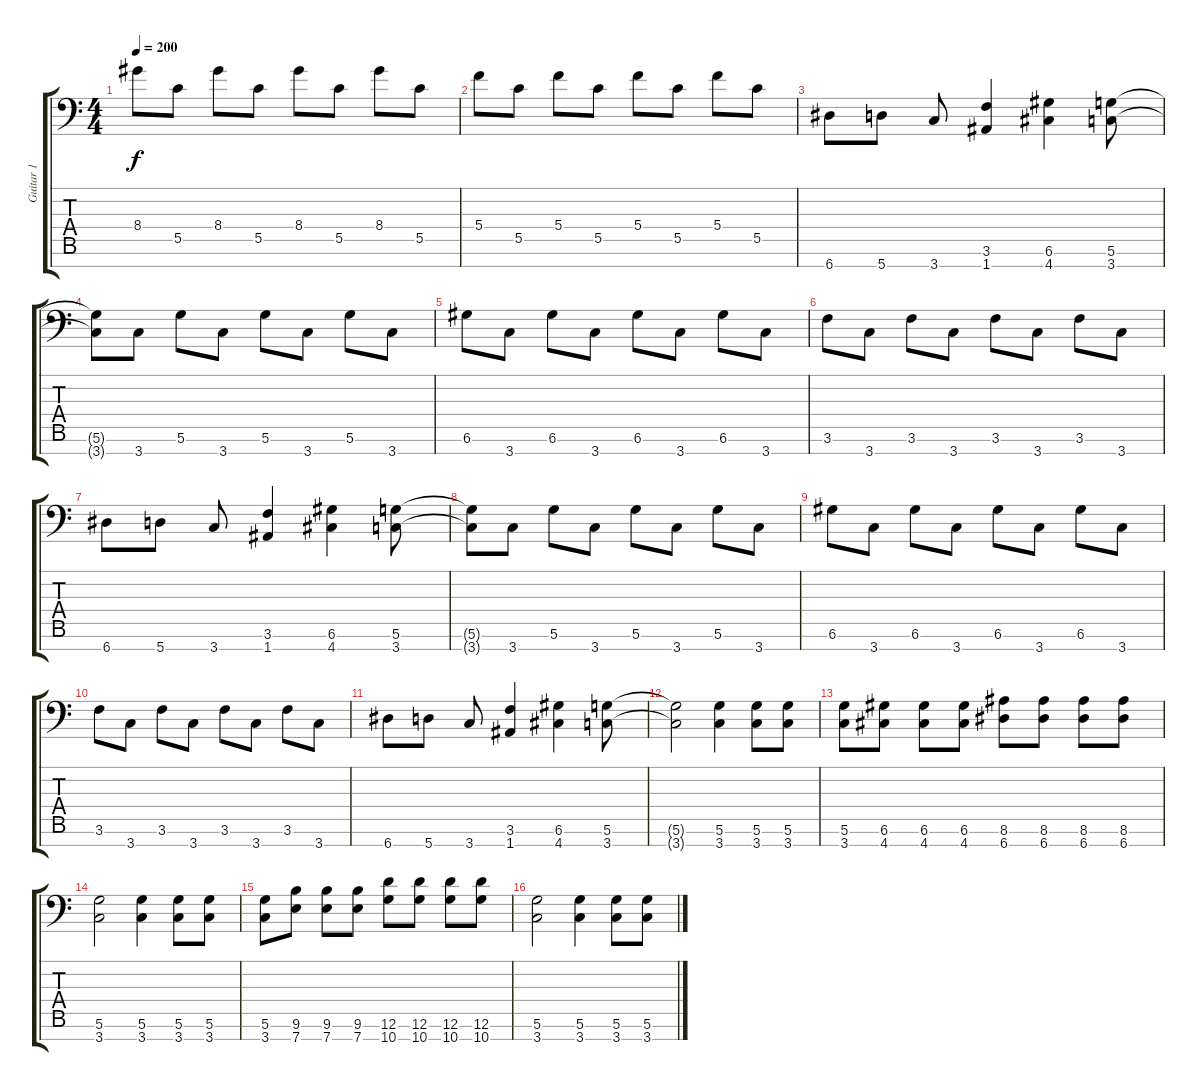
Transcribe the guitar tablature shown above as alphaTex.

\track ("Guitar 1" "Guitar 1") {instrument distortionguitar}
\staff {score tabs}
\tuning (D4 A3 F3 C3 G2 D2 A1) {hide}
\ts (4 4)
\tempo 200
\clef f4
\ks c
8.4.8{dy f} 5.5.8 8.4.8 5.5.8 8.4.8 5.5.8 8.4.8 5.5.8 |
5.4.8 5.5.8 5.4.8 5.5.8 5.4.8 5.5.8 5.4.8 5.5.8 |
6.7.8 5.7.8 3.7.8 (3.6 1.7).4 (6.6 4.7).4 (5.6 3.7).8 |
(5.6{t} 3.7{t}).8 3.7.8 5.6.8 3.7.8 5.6.8 3.7.8 5.6.8 3.7.8 |
6.6.8 3.7.8 6.6.8 3.7.8 6.6.8 3.7.8 6.6.8 3.7.8 |
3.6.8 3.7.8 3.6.8 3.7.8 3.6.8 3.7.8 3.6.8 3.7.8 |
6.7.8 5.7.8 3.7.8 (3.6 1.7).4 (6.6 4.7).4 (5.6 3.7).8 |
(5.6{t} 3.7{t}).8 3.7.8 5.6.8 3.7.8 5.6.8 3.7.8 5.6.8 3.7.8 |
6.6.8 3.7.8 6.6.8 3.7.8 6.6.8 3.7.8 6.6.8 3.7.8 |
3.6.8 3.7.8 3.6.8 3.7.8 3.6.8 3.7.8 3.6.8 3.7.8 |
6.7.8 5.7.8 3.7.8 (3.6 1.7).4 (6.6 4.7).4 (5.6 3.7).8 |
(5.6{t} 3.7{t}).2 (5.6 3.7).4 (5.6 3.7).8 (5.6 3.7).8 |
(5.6 3.7).8 (6.6 4.7).8 (6.6 4.7).8 (6.6 4.7).8 (8.6 6.7).8 (8.6 6.7).8 (8.6 6.7).8 (8.6 6.7).8 |
(5.6 3.7).2 (5.6 3.7).4 (5.6 3.7).8 (5.6 3.7).8 |
(5.6 3.7).8 (9.6 7.7).8 (9.6 7.7).8 (9.6 7.7).8 (12.6 10.7).8 (12.6 10.7).8 (12.6 10.7).8 (12.6 10.7).8 |
(5.6 3.7).2 (5.6 3.7).4 (5.6 3.7).8 (5.6 3.7).8
